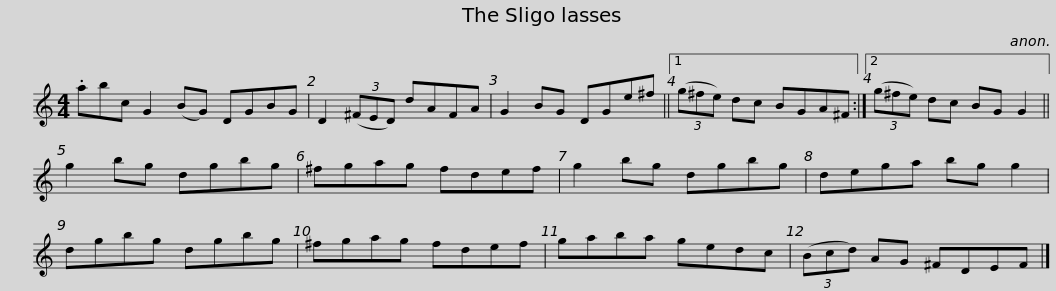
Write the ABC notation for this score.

X:1
L:1/8
M:4/4
I:linebreak $
K:C
V:1 treble
V:1
 .abc G2 (BG) DGBG | D2 (3(^FED) dAFA | G2 BG DGe^f ||1 (3(g^fe) dc BGA^F :|2 (3(g^fe) dc BG G2 ||$ %5
 g2 bg dgbg | ^fgag fdef | g2 bg dgbg | dega bg g2 | dgbg dgbg |$ %10
 ^fgag fdef | gaba gedc | (3(Bcd) AG ^FDEF |] %13
